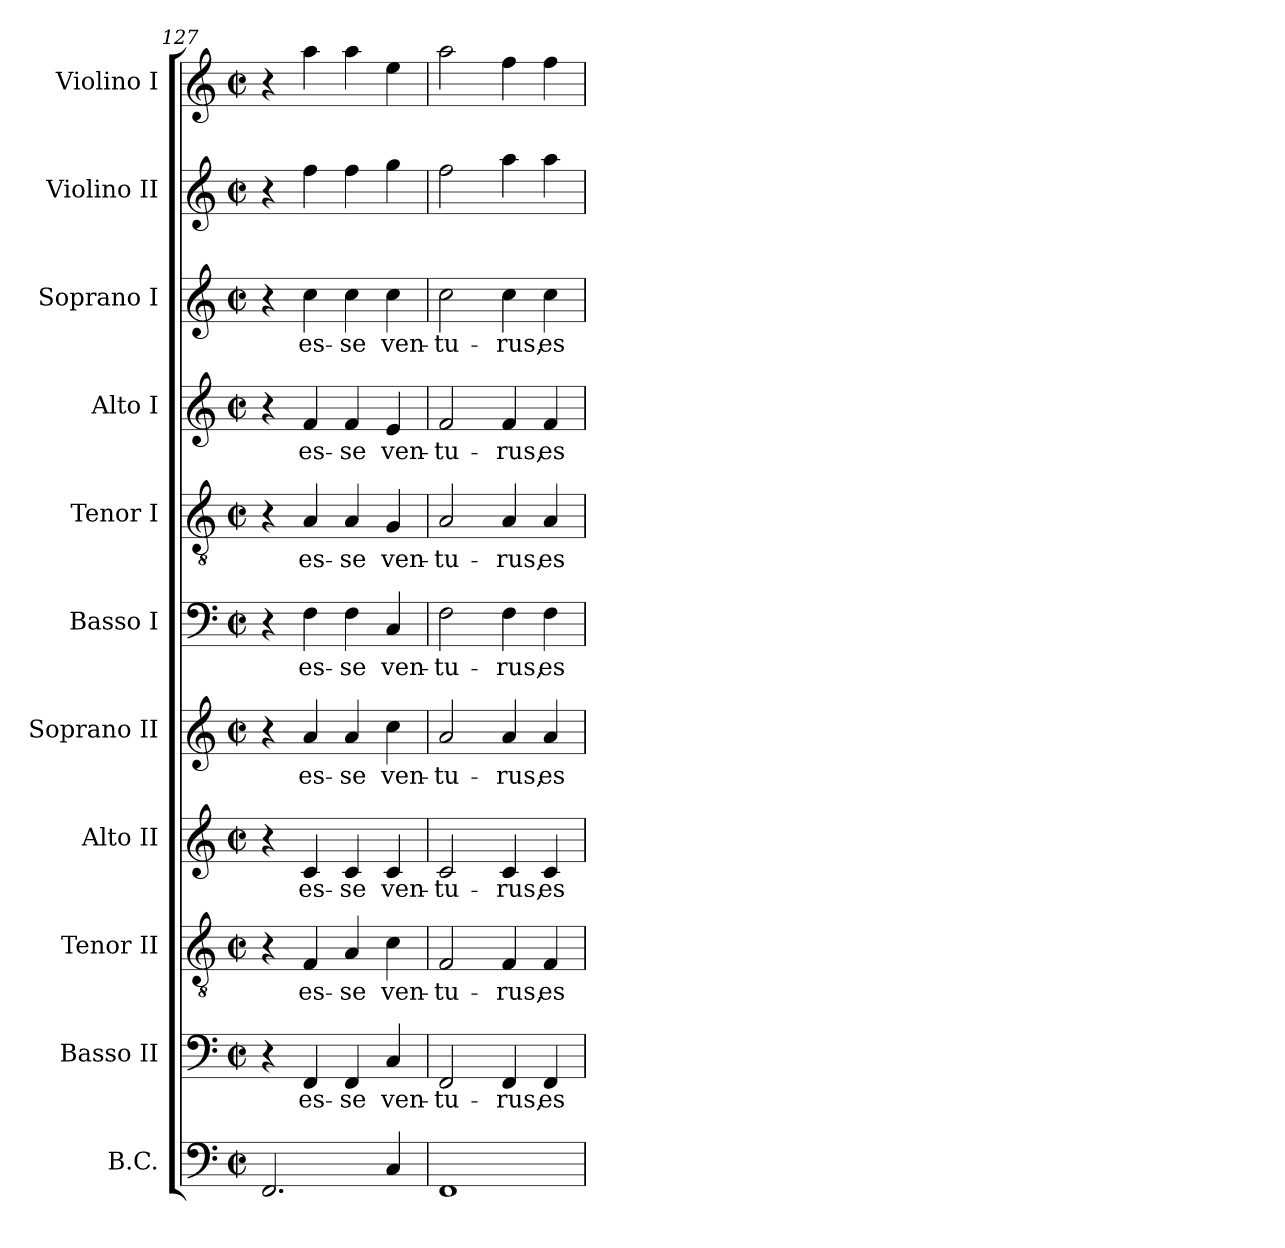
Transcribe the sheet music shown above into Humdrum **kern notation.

**kern	**kern	**text	**kern	**text	**kern	**text	**kern	**text	**kern	**text	**kern	**text	**kern	**text	**kern	**text	**kern	**kern
*part11	*part10	*part10	*part9	*part9	*part8	*part8	*part7	*part7	*part6	*part6	*part5	*part5	*part4	*part4	*part3	*part3	*part2	*part1
*staff11	*staff10	*staff10	*staff9	*staff9	*staff8	*staff8	*staff7	*staff7	*staff6	*staff6	*staff5	*staff5	*staff4	*staff4	*staff3	*staff3	*staff2	*staff1
*I"B.C.	*I"Basso II	*	*I"Tenor II	*	*I"Alto II	*	*I"Soprano II	*	*I"Basso I	*	*I"Tenor I	*	*I"Alto I	*	*I"Soprano I	*	*I"Violino II	*I"Violino I
*I'BC	*I'B 2	*	*I'T 2	*	*I'A 2	*	*I'S 2	*	*I'B 1	*	*I'T 1	*	*I'A 1	*	*I'S 1	*	*I'Vln. II	*I'Vln. I
*clefF4	*clefF4	*	*clefGv2	*	*clefG2	*	*clefG2	*	*clefF4	*	*clefGv2	*	*clefG2	*	*clefG2	*	*clefG2	*clefG2
*k[]	*k[]	*	*k[]	*	*k[]	*	*k[]	*	*k[]	*	*k[]	*	*k[]	*	*k[]	*	*k[]	*k[]
*C:	*C:	*	*C:	*	*C:	*	*C:	*	*C:	*	*C:	*	*C:	*	*C:	*	*C:	*C:
*M2/2	*M2/2	*	*M2/2	*	*M2/2	*	*M2/2	*	*M2/2	*	*M2/2	*	*M2/2	*	*M2/2	*	*M2/2	*M2/2
*met(c|)	*met(c|)	*	*met(c|)	*	*met(c|)	*	*met(c|)	*	*met(c|)	*	*met(c|)	*	*met(c|)	*	*met(c|)	*	*met(c|)	*met(c|)
=127	=127	=127	=127	=127	=127	=127	=127	=127	=127	=127	=127	=127	=127	=127	=127	=127	=127	=127
2.FF/	4r	.	4r	.	4r	.	4r	.	4r	.	4r	.	4r	.	4r	.	4r	4r
!	!	!LO:LY:b	!	!	!	!	!	!	!	!	!	!	!	!	!	!	!	!
!	!	!	!	!LO:LY:b	!	!	!	!	!	!	!	!	!	!	!	!	!	!
!	!	!	!	!	!	!LO:LY:b	!	!	!	!	!	!	!	!	!	!	!	!
!	!	!	!	!	!	!	!	!LO:LY:b	!	!	!	!	!	!	!	!	!	!
!	!	!	!	!	!	!	!	!	!	!LO:LY:b	!	!	!	!	!	!	!	!
!	!	!	!	!	!	!	!	!	!	!	!	!LO:LY:b	!	!	!	!	!	!
!	!	!	!	!	!	!	!	!	!	!	!	!	!	!LO:LY:b	!	!	!	!
!	!	!	!	!	!	!	!	!	!	!	!	!	!	!	!	!LO:LY:b	!	!
.	4FF/	es-	4F/	es-	4c/	es-	4a/	es-	4F\	es-	4A/	es-	4f/	es-	4cc\	es-	4ff\	4aa\
!	!	!LO:LY:b	!	!	!	!	!	!	!	!	!	!	!	!	!	!	!	!
!	!	!	!	!LO:LY:b	!	!	!	!	!	!	!	!	!	!	!	!	!	!
!	!	!	!	!	!	!LO:LY:b	!	!	!	!	!	!	!	!	!	!	!	!
!	!	!	!	!	!	!	!	!LO:LY:b	!	!	!	!	!	!	!	!	!	!
!	!	!	!	!	!	!	!	!	!	!LO:LY:b	!	!	!	!	!	!	!	!
!	!	!	!	!	!	!	!	!	!	!	!	!LO:LY:b	!	!	!	!	!	!
!	!	!	!	!	!	!	!	!	!	!	!	!	!	!LO:LY:b	!	!	!	!
!	!	!	!	!	!	!	!	!	!	!	!	!	!	!	!	!LO:LY:b	!	!
.	4FF/	-se	4A/	-se	4c/	-se	4a/	-se	4F\	-se	4A/	-se	4f/	-se	4cc\	-se	4ff\	4aa\
!	!	!LO:LY:b	!	!	!	!	!	!	!	!	!	!	!	!	!	!	!	!
!	!	!	!	!LO:LY:b	!	!	!	!	!	!	!	!	!	!	!	!	!	!
!	!	!	!	!	!	!LO:LY:b	!	!	!	!	!	!	!	!	!	!	!	!
!	!	!	!	!	!	!	!	!LO:LY:b	!	!	!	!	!	!	!	!	!	!
!	!	!	!	!	!	!	!	!	!	!LO:LY:b	!	!	!	!	!	!	!	!
!	!	!	!	!	!	!	!	!	!	!	!	!LO:LY:b	!	!	!	!	!	!
!	!	!	!	!	!	!	!	!	!	!	!	!	!	!LO:LY:b	!	!	!	!
!	!	!	!	!	!	!	!	!	!	!	!	!	!	!	!	!LO:LY:b	!	!
4C/	4C/	ven-	4c\	ven-	4c/	ven-	4cc\	ven-	4C/	ven-	4G/	ven-	4e/	ven-	4cc\	ven-	4gg\	4ee\
=128	=128	=128	=128	=128	=128	=128	=128	=128	=128	=128	=128	=128	=128	=128	=128	=128	=128	=128
!	!	!LO:LY:b	!	!	!	!	!	!	!	!	!	!	!	!	!	!	!	!
!	!	!	!	!LO:LY:b	!	!	!	!	!	!	!	!	!	!	!	!	!	!
!	!	!	!	!	!	!LO:LY:b	!	!	!	!	!	!	!	!	!	!	!	!
!	!	!	!	!	!	!	!	!LO:LY:b	!	!	!	!	!	!	!	!	!	!
!	!	!	!	!	!	!	!	!	!	!LO:LY:b	!	!	!	!	!	!	!	!
!	!	!	!	!	!	!	!	!	!	!	!	!LO:LY:b	!	!	!	!	!	!
!	!	!	!	!	!	!	!	!	!	!	!	!	!	!LO:LY:b	!	!	!	!
!	!	!	!	!	!	!	!	!	!	!	!	!	!	!	!	!LO:LY:b	!	!
1FF	2FF/	-tu-	2F/	-tu-	2c/	-tu-	2a/	-tu-	2F\	-tu-	2A/	-tu-	2f/	-tu-	2cc\	-tu-	2ff\	2aa\
!	!	!LO:LY:b	!	!	!	!	!	!	!	!	!	!	!	!	!	!	!	!
!	!	!	!	!LO:LY:b	!	!	!	!	!	!	!	!	!	!	!	!	!	!
!	!	!	!	!	!	!LO:LY:b	!	!	!	!	!	!	!	!	!	!	!	!
!	!	!	!	!	!	!	!	!LO:LY:b	!	!	!	!	!	!	!	!	!	!
!	!	!	!	!	!	!	!	!	!	!LO:LY:b	!	!	!	!	!	!	!	!
!	!	!	!	!	!	!	!	!	!	!	!	!LO:LY:b	!	!	!	!	!	!
!	!	!	!	!	!	!	!	!	!	!	!	!	!	!LO:LY:b	!	!	!	!
!	!	!	!	!	!	!	!	!	!	!	!	!	!	!	!	!LO:LY:b	!	!
.	4FF/	-rus,	4F/	-rus,	4c/	-rus,	4a/	-rus,	4F\	-rus,	4A/	-rus,	4f/	-rus,	4cc\	-rus,	4aa\	4ff\
!	!	!LO:LY:b	!	!	!	!	!	!	!	!	!	!	!	!	!	!	!	!
!	!	!	!	!LO:LY:b	!	!	!	!	!	!	!	!	!	!	!	!	!	!
!	!	!	!	!	!	!LO:LY:b	!	!	!	!	!	!	!	!	!	!	!	!
!	!	!	!	!	!	!	!	!LO:LY:b	!	!	!	!	!	!	!	!	!	!
!	!	!	!	!	!	!	!	!	!	!LO:LY:b	!	!	!	!	!	!	!	!
!	!	!	!	!	!	!	!	!	!	!	!	!LO:LY:b	!	!	!	!	!	!
!	!	!	!	!	!	!	!	!	!	!	!	!	!	!LO:LY:b	!	!	!	!
!	!	!	!	!	!	!	!	!	!	!	!	!	!	!	!	!LO:LY:b	!	!
.	4FF/	es-	4F/	es-	4c/	es-	4a/	es-	4F\	es-	4A/	es-	4f/	es-	4cc\	es-	4aa\	4ff\
=	=	=	=	=	=	=	=	=	=	=	=	=	=	=	=	=	=	=
*-	*-	*-	*-	*-	*-	*-	*-	*-	*-	*-	*-	*-	*-	*-	*-	*-	*-	*-
